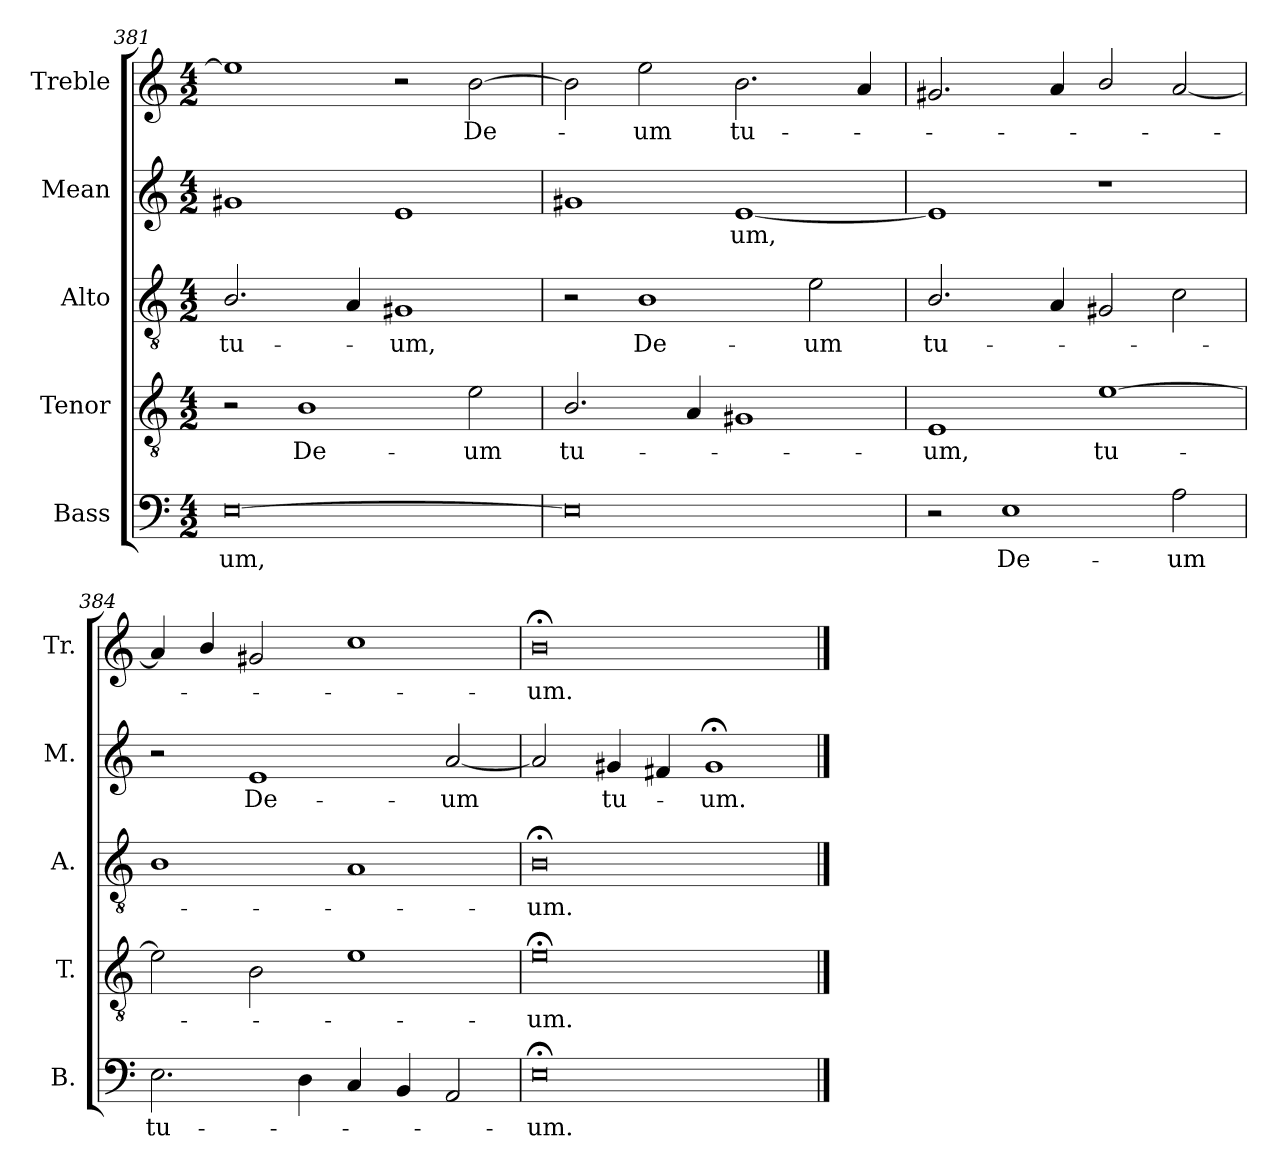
**kern	**text	**kern	**text	**kern	**text	**kern	**text	**kern	**text
*part5	*part5	*part4	*part4	*part3	*part3	*part2	*part2	*part1	*part1
*staff5	*staff5	*staff4	*staff4	*staff3	*staff3	*staff2	*staff2	*staff1	*staff1
*I"Bass	*	*I"Tenor	*	*I"Alto	*	*I"Mean	*	*I"Treble	*
*I'B.	*	*I'T.	*	*I'A.	*	*I'M.	*	*I'Tr.	*
*clefF4	*	*clefGv2	*	*clefGv2	*	*clefG2	*	*clefG2	*
*	*	*ITrd7c12	*	*ITrd7c12	*	*	*	*	*
*k[]	*	*k[]	*	*k[]	*	*k[]	*	*k[]	*
*C:	*	*C:	*	*C:	*	*C:	*	*C:	*
*M4/2	*	*M4/2	*	*M4/2	*	*M4/2	*	*M4/2	*
=381	=381	=381	=381	=381	=381	=381	=381	=381	=381
!	!LO:LY:b:color=#000000	!	!	!	!	!	!	!	!
!	!	!	!	!	!LO:LY:b:color=#000000	!	!	!	!
[>0Ei	-um,	2r	.	2.BBi/	tu-	1g#Xi	.	1eei]	.
!	!	!	!LO:LY:b:color=#000000	!	!	!	!	!	!
.	.	1BBi	De-	.	.	.	.	.	.
.	.	.	.	4AAi/	.	.	.	.	.
!	!	!	!	!	!LO:LY:b:color=#000000	!	!	!	!
.	.	.	.	1GG#Xi	-um,	1ei	.	2r	.
!	!	!	!LO:LY:b:color=#000000	!	!	!	!	!	!
!	!	!	!	!	!	!	!	!	!LO:LY:b:color=#000000
.	.	2Ei\	-um	.	.	.	.	[>2bi\	De-
=382	=382	=382	=382	=382	=382	=382	=382	=382	=382
!	!	!	!LO:LY:b:color=#000000	!	!	!	!	!	!
0Ei]	.	2.BBi/	tu-	2r	.	1g#Xi	.	2bi\]	.
!	!	!	!	!	!LO:LY:b:color=#000000	!	!	!	!
!	!	!	!	!	!	!	!	!	!LO:LY:b:color=#000000
.	.	.	.	1BBi	De-	.	.	2eei\	-um
.	.	4AAi/	.	.	.	.	.	.	.
!	!	!	!	!	!	!	!LO:LY:b:color=#000000	!	!
!	!	!	!	!	!	!	!	!	!LO:LY:b:color=#000000
.	.	1GG#Xi	.	.	.	[<1ei	-um,	2.bi\	tu-
!	!	!	!	!	!LO:LY:b:color=#000000	!	!	!	!
.	.	.	.	2Ei\	-um	.	.	.	.
.	.	.	.	.	.	.	.	4ai/	.
=383	=383	=383	=383	=383	=383	=383	=383	=383	=383
!	!	!	!LO:LY:b:color=#000000	!	!	!	!	!	!
!	!	!	!	!	!LO:LY:b:color=#000000	!	!	!	!
2r	.	1EEi	-um,	2.BBi/	tu-	1ei]	.	2.g#Xi/	.
!	!LO:LY:b:color=#000000	!	!	!	!	!	!	!	!
1Ei	De-	.	.	.	.	.	.	.	.
.	.	.	.	4AAi/	.	.	.	4ai/	.
!	!	!	!LO:LY:b:color=#000000	!	!	!	!	!	!
.	.	[>1Ei	tu-	2GG#Xi/	.	1r	.	2bi/	.
!	!LO:LY:b:color=#000000	!	!	!	!	!	!	!	!
2Ai\	-um	.	.	2Ci\	.	.	.	[<2ai/	.
=384	=384	=384	=384	=384	=384	=384	=384	=384	=384
!	!LO:LY:b:color=#000000	!	!	!	!	!	!	!	!
2.Ei\	tu-	2Ei\]	.	1BBi	.	2r	.	4ai/]	.
.	.	.	.	.	.	.	.	4bi/	.
!	!	!	!	!	!	!	!LO:LY:b:color=#000000	!	!
.	.	2BBi\	.	.	.	1ei	De-	2g#Xi/	.
4Di\	.	.	.	.	.	.	.	.	.
4Ci/	.	1Ei	.	1AAi	.	.	.	1cci	.
4BBi/	.	.	.	.	.	.	.	.	.
!	!	!	!	!	!	!	!LO:LY:b:color=#000000	!	!
2AAi/	.	.	.	.	.	[<2ai/	-um	.	.
=385	=385	=385	=385	=385	=385	=385	=385	=385	=385
!	!LO:LY:b:color=#000000	!	!	!	!	!	!	!	!
!	!	!	!LO:LY:b:color=#000000	!	!	!	!	!	!
!	!	!	!	!	!LO:LY:b:color=#000000	!	!	!	!
!	!	!	!	!	!	!	!	!	!LO:LY:b:color=#000000
0E;i	-um.	0E;i	-um.	0BB;i	-um.	2ai/]	.	0b;i	-um.
!	!	!	!	!	!	!	!LO:LY:b:color=#000000	!	!
.	.	.	.	.	.	4g#Xi/	tu-	.	.
.	.	.	.	.	.	4f#Xi/	.	.	.
!	!	!	!	!	!	!	!LO:LY:b:color=#000000	!	!
.	.	.	.	.	.	1g#;i	-um.	.	.
==	==	==	==	==	==	==	==	==	==
*-	*-	*-	*-	*-	*-	*-	*-	*-	*-
